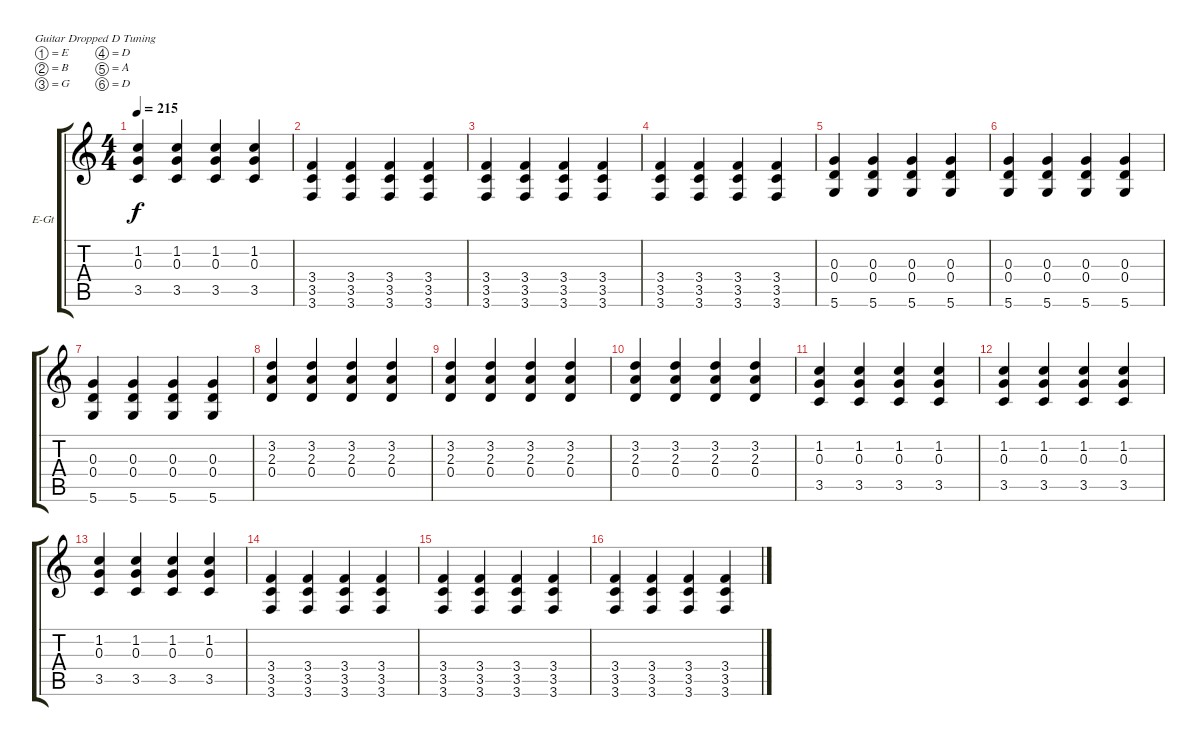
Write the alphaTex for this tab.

\bracketExtendMode groupsimilarinstruments
\firstSystemTrackNameOrientation horizontal
\otherSystemsTrackNameOrientation horizontal
\track ("Distortion-guitar (Paul)" "E-Gt") {instrument distortionguitar}
\staff {score tabs}
\tuning (E4 B3 G3 D3 A2 D2)
\ts (4 4)
\tempo 215
\clef g2
\ks c
(1.2 0.3 3.5).4{dy f} (1.2 0.3 3.5).4 (1.2 0.3 3.5).4 (1.2 0.3 3.5).4 |
(3.4 3.5 3.6).4 (3.4 3.5 3.6).4 (3.4 3.5 3.6).4 (3.4 3.5 3.6).4 |
(3.4 3.5 3.6).4 (3.4 3.5 3.6).4 (3.4 3.5 3.6).4 (3.4 3.5 3.6).4 |
(3.4 3.5 3.6).4 (3.4 3.5 3.6).4 (3.4 3.5 3.6).4 (3.4 3.5 3.6).4 |
(0.3 0.4 5.6).4 (0.3 0.4 5.6).4 (0.3 0.4 5.6).4 (0.3 0.4 5.6).4 |
(0.3 0.4 5.6).4 (0.3 0.4 5.6).4 (0.3 0.4 5.6).4 (0.3 0.4 5.6).4 |
(0.3 0.4 5.6).4 (0.3 0.4 5.6).4 (0.3 0.4 5.6).4 (0.3 0.4 5.6).4 |
(3.2 2.3 0.4).4 (3.2 2.3 0.4).4 (3.2 2.3 0.4).4 (3.2 2.3 0.4).4 |
(3.2 2.3 0.4).4 (3.2 2.3 0.4).4 (3.2 2.3 0.4).4 (3.2 2.3 0.4).4 |
(3.2 2.3 0.4).4 (3.2 2.3 0.4).4 (3.2 2.3 0.4).4 (3.2 2.3 0.4).4 |
(1.2 0.3 3.5).4 (1.2 0.3 3.5).4 (1.2 0.3 3.5).4 (1.2 0.3 3.5).4 |
(1.2 0.3 3.5).4 (1.2 0.3 3.5).4 (1.2 0.3 3.5).4 (1.2 0.3 3.5).4 |
(1.2 0.3 3.5).4 (1.2 0.3 3.5).4 (1.2 0.3 3.5).4 (1.2 0.3 3.5).4 |
(3.4 3.5 3.6).4 (3.4 3.5 3.6).4 (3.4 3.5 3.6).4 (3.4 3.5 3.6).4 |
(3.4 3.5 3.6).4 (3.4 3.5 3.6).4 (3.4 3.5 3.6).4 (3.4 3.5 3.6).4 |
(3.4 3.5 3.6).4 (3.4 3.5 3.6).4 (3.4 3.5 3.6).4 (3.4 3.5 3.6).4
